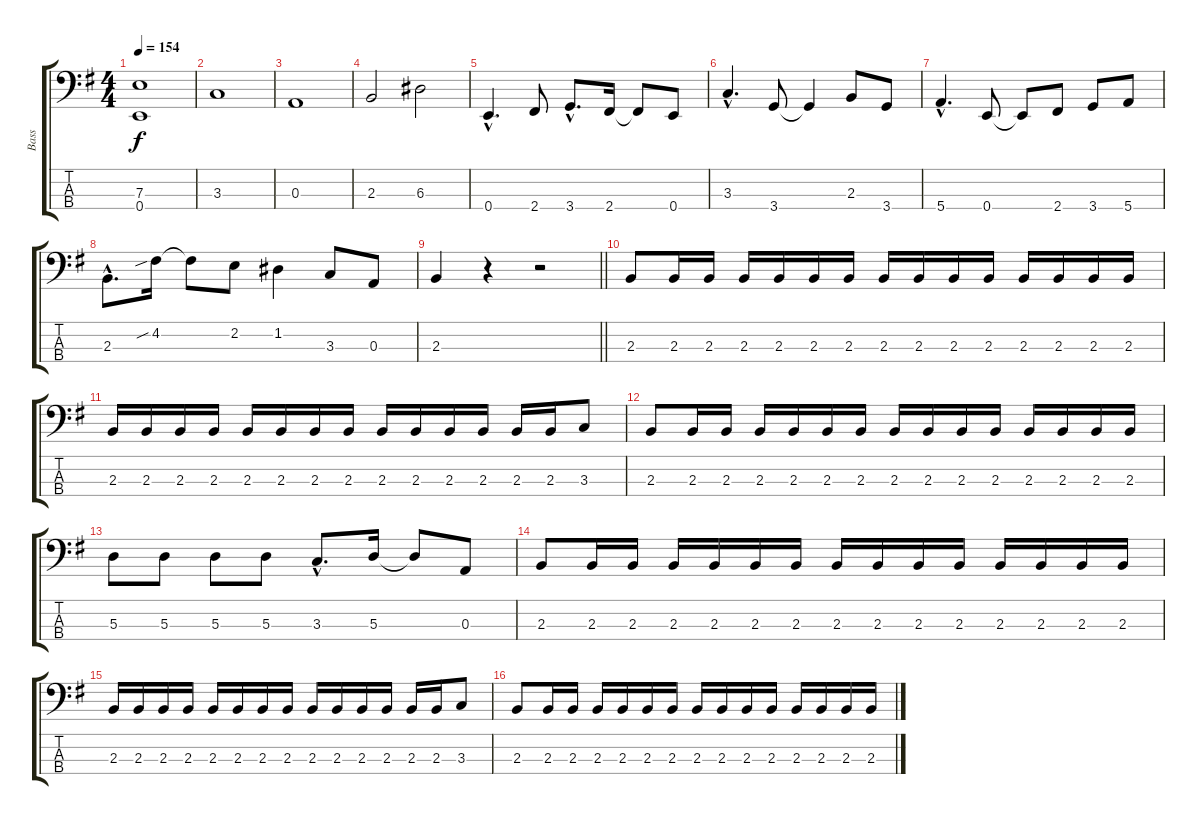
\track ("Bass" "Bass") {instrument electricbassfinger}
\staff {score tabs}
\tuning (G2 D2 A1 E1) {hide}
\ts (4 4)
\tempo 154
\clef f4
\ks g
(7.3 0.4).1{dy f} |
3.3.1 |
0.3.1 |
2.3.2 6.3.2 |
0.4{hac}.4{d} 2.4.8 3.4{hac}.8{d} 2.4.16 2.4{t}.8 0.4.8 |
3.3{hac}.4{d} 3.4.8 3.4{t}.4 2.3.8 3.4.8 |
5.4{hac}.4{d} 0.4.8 0.4{t}.8 2.4.8 3.4.8 5.4.8 |
2.3{hac}.8{d} 4.2{sib}.16 4.2{t}.8 2.2.8 1.2.4 3.3.8 0.3.8 |
\barLineRight lightlight
2.3.4 r.4 r.2 |
2.3.8 2.3.16 2.3.16 2.3.16 2.3.16 2.3.16 2.3.16 2.3.16 2.3.16 2.3.16 2.3.16 2.3.16 2.3.16 2.3.16 2.3.16 |
2.3.16 2.3.16 2.3.16 2.3.16 2.3.16 2.3.16 2.3.16 2.3.16 2.3.16 2.3.16 2.3.16 2.3.16 2.3.16 2.3.16 3.3.8 |
2.3.8 2.3.16 2.3.16 2.3.16 2.3.16 2.3.16 2.3.16 2.3.16 2.3.16 2.3.16 2.3.16 2.3.16 2.3.16 2.3.16 2.3.16 |
5.3.8 5.3.8 5.3.8 5.3.8 3.3{hac}.8{d} 5.3.16 5.3{t}.8 0.3.8 |
2.3.8 2.3.16 2.3.16 2.3.16 2.3.16 2.3.16 2.3.16 2.3.16 2.3.16 2.3.16 2.3.16 2.3.16 2.3.16 2.3.16 2.3.16 |
2.3.16 2.3.16 2.3.16 2.3.16 2.3.16 2.3.16 2.3.16 2.3.16 2.3.16 2.3.16 2.3.16 2.3.16 2.3.16 2.3.16 3.3.8 |
2.3.8 2.3.16 2.3.16 2.3.16 2.3.16 2.3.16 2.3.16 2.3.16 2.3.16 2.3.16 2.3.16 2.3.16 2.3.16 2.3.16 2.3.16
